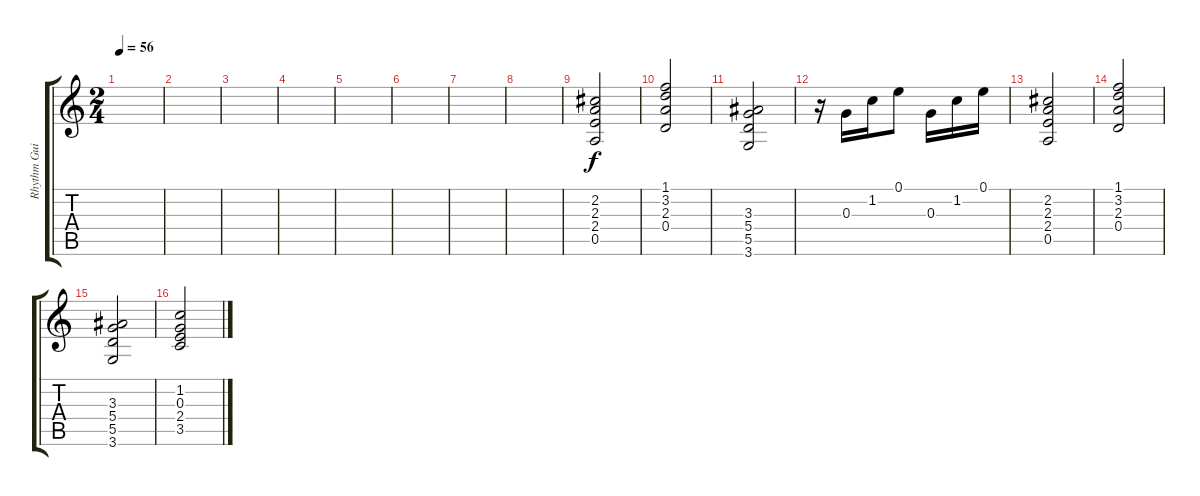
\track ("Rhythm Guitar" "Rhythm Gui") {instrument acousticguitarnylon}
\staff {score tabs}
\tuning (E4 B3 G3 D3 A2 E2) {hide}
\ts (2 4)
\tempo 56
\clef g2
\ks c
|
|
|
|
|
|
|
|
(2.2 2.3 2.4 0.5).2 |
(1.1 3.2 2.3 0.4).2 |
(3.3 5.4 5.5 3.6).2 |
r.16 0.3.16 1.2.16 0.1.8 0.3.16 1.2.16 0.1.16 |
(2.2 2.3 2.4 0.5).2 |
(1.1 3.2 2.3 0.4).2 |
(3.3 5.4 5.5 3.6).2 |
(1.2 0.3 2.4 3.5).2
